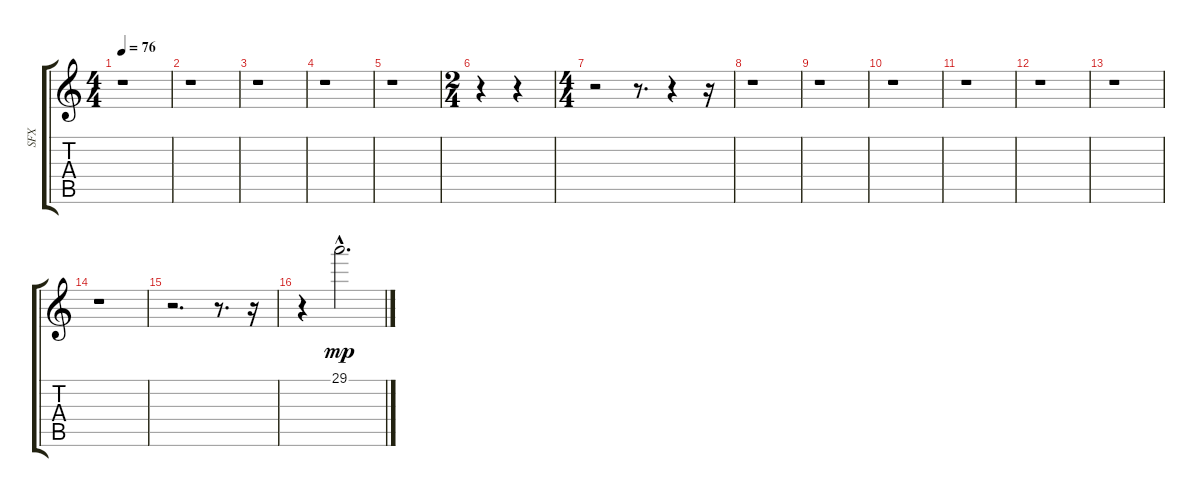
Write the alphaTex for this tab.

\track ("SFX" "SFX") {instrument fx1rain}
\staff {score tabs}
\tuning (E4 B3 G3 D3 A2 E2) {hide}
\ts (4 4)
\tempo 76
\clef g2
\ks c
r.1{dy f} |
r.1 |
r.1 |
r.1 |
r.1 |
\ts (2 4)
r.4 r.4{volume 12} |
\ts (4 4)
r.2 r.8{d} r.4 r.16 |
r.1 |
r.1 |
r.1 |
r.1 |
r.1 |
r.1 |
r.1 |
r.2{d volume 12} r.8{d} r.16 |
r.4 29.1{hac}.2{d dy mp}
